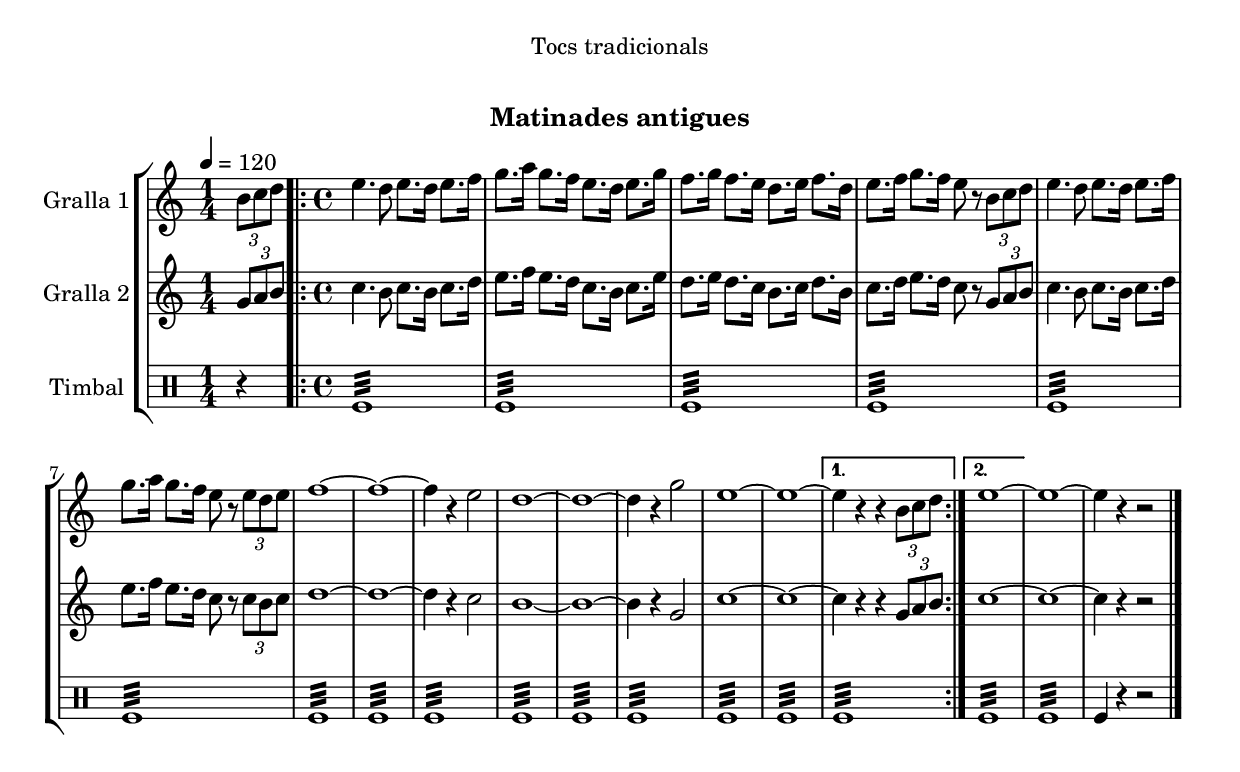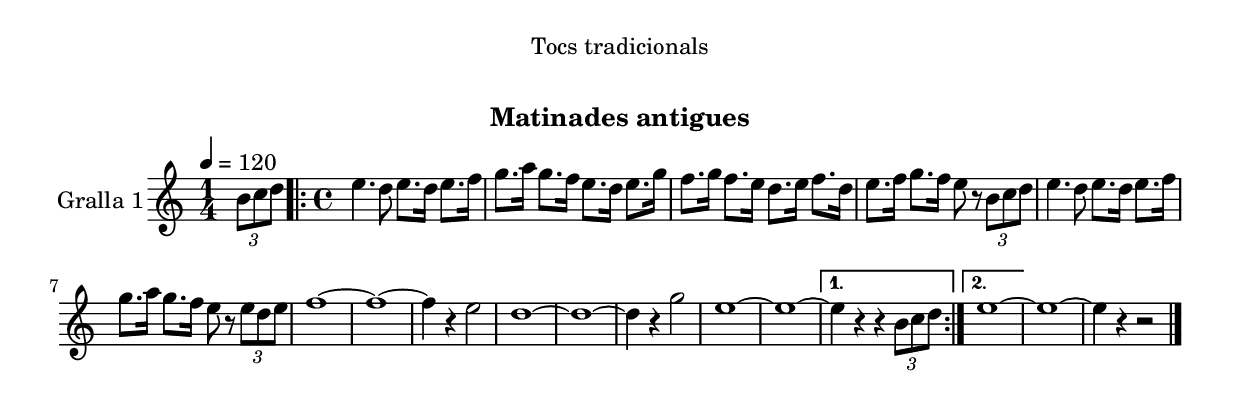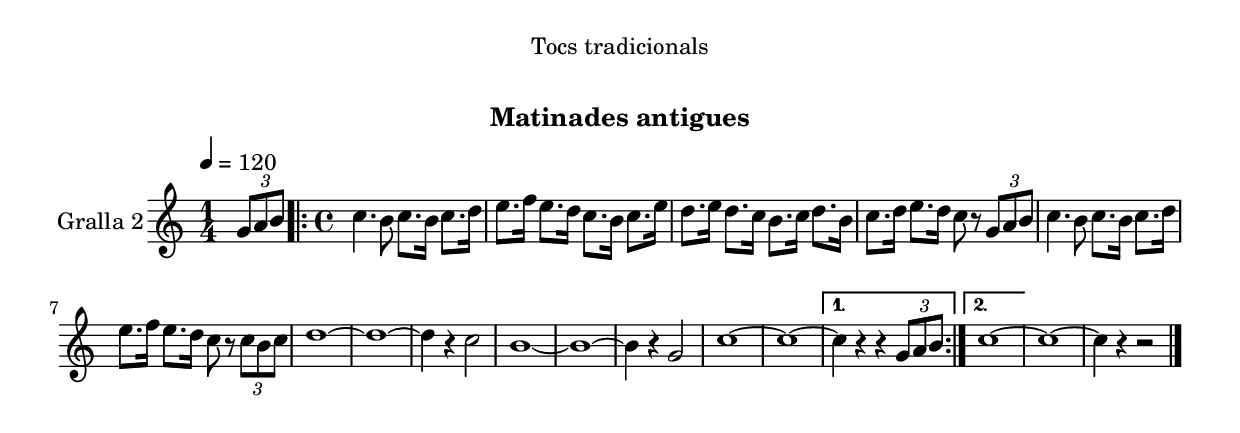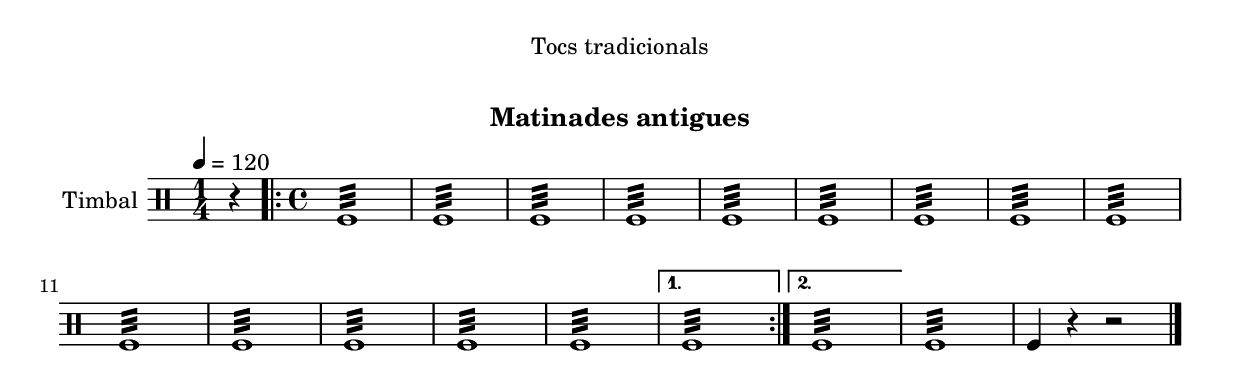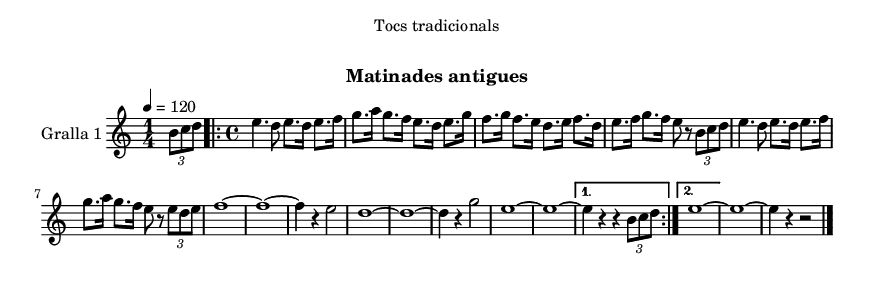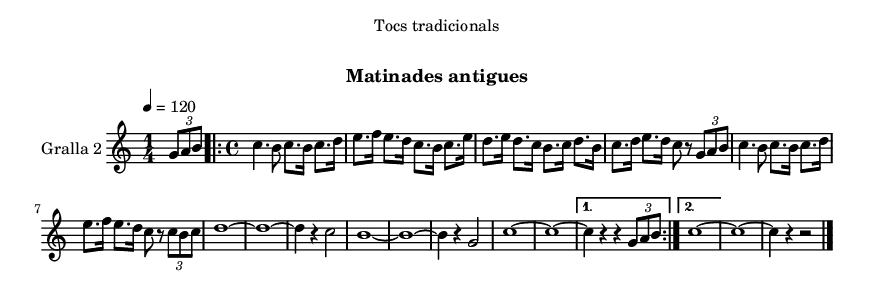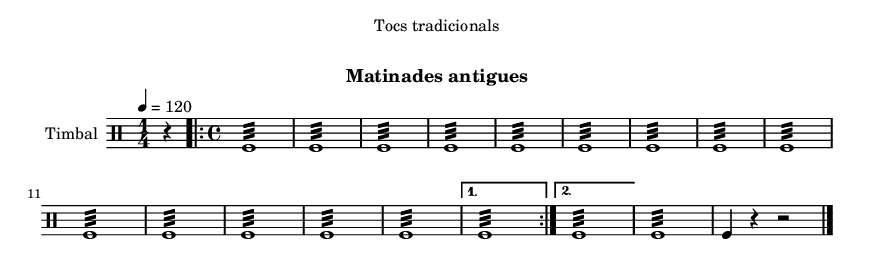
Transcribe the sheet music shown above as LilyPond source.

\version "2.16.0"

\header {
  dedication="Tocs tradicionals"
  title="         "
  subtitle="Matinades antigues"
  subsubtitle=""
  poet=""
  meter=""
  piece=""
  composer=""
  arranger=""
  opus=""
  instrument=""
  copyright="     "
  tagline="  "
}

liniaroAa =
\relative b'
{
  \tempo 4=120
  \clef treble
  \key c \major
  \time 1/4
  \times 2/3 { b8 c d }  |
  \time 4/4   \repeat volta 2 { e4. d8 e8. d16 e8. f16  |
  g8. a16 g8. f16 e8. d16 e8. g16  |
  f8. g16 f8. e16 d8. e16 f8. d16  |
  %05
  e8. f16 g8. f16 e8 r \times 2/3 { b c d }  |
  e4. d8 e8. d16 e8. f16  |
  g8. a16 g8. f16 e8 r \times 2/3 { e d e }  |
  f1 ~  |
  f1 ~  |
  %10
  f4 r e2  |
  d1 ~  |
  d1 ~  |
  d4 r g2  |
  e1 ~  |
  %15
  e1 ~ }
  \alternative { { e4 r r \times 2/3 { b8 c d } }
  { e1 ~ } }
  e1 ~  |
  e4 r r2  \bar "|."
}

liniaroAb =
\relative g'
{
  \tempo 4=120
  \clef treble
  \key c \major
  \time 1/4
  \times 2/3 { g8 a b }  |
  \time 4/4   \repeat volta 2 { c4. b8 c8. b16 c8. d16  |
  e8. f16 e8. d16 c8. b16 c8. e16  |
  d8. e16 d8. c16 b8. c16 d8. b16  |
  %05
  c8. d16 e8. d16 c8 r \times 2/3 { g a b }  |
  c4. b8 c8. b16 c8. d16  |
  e8. f16 e8. d16 c8 r \times 2/3 { c b c }  |
  d1 ~  |
  d1 ~  |
  %10
  d4 r c2  |
  b1 ~  |
  b1 ~  |
  b4 r g2  |
  c1 ~  |
  %15
  c1 ~ }
  \alternative { { c4 r r \times 2/3 { g8 a b } }
  { c1 ~ } }
  c1 ~  |
  c4 r r2  \bar "|."
}

liniaroAc =
\drummode
{
  \tempo 4=120
  \time 1/4
  r4  |
  \time 4/4   \repeat volta 2 { tomfl1:32  |
  tomfl1:32  |
  tomfl1:32  |
  %05
  tomfl1:32  |
  tomfl1:32  |
  tomfl1:32  |
  tomfl1:32  |
  tomfl1:32  |
  %10
  tomfl1:32  |
  tomfl1:32  |
  tomfl1:32  |
  tomfl1:32  |
  tomfl1:32  |
  %15
  tomfl1:32 }
  \alternative { { tomfl1:32 }
  { tomfl1:32 } }
  tomfl1:32  |
  tomfl4 r r2  \bar "|."
}

\book {

\paper {
  print-page-number = false
}

\bookpart {
  \score {
    \new StaffGroup {
      \override Score.RehearsalMark #'self-alignment-X = #LEFT
      <<
        \new Staff \with {instrumentName = #"Gralla 1" } \liniaroAa
        \new Staff \with {instrumentName = #"Gralla 2" } \liniaroAb
        \new DrumStaff \with {instrumentName = #"Timbal" } \liniaroAc
      >>
    }
    \layout {}
  }\score { \unfoldRepeats
    \new StaffGroup {
      \override Score.RehearsalMark #'self-alignment-X = #LEFT
      <<
        \new Staff \with {instrumentName = #"Gralla 1" } \liniaroAa
        \new Staff \with {instrumentName = #"Gralla 2" } \liniaroAb
        \new DrumStaff \with {instrumentName = #"Timbal" } \liniaroAc
      >>
    }
    \midi {}
  }
}

\bookpart {
  \header {}
  \score {
    \new StaffGroup {
      \override Score.RehearsalMark #'self-alignment-X = #LEFT
      <<
        \new Staff \with {instrumentName = #"Gralla 1" } \liniaroAa
      >>
    }
    \layout {}
  }\score { \unfoldRepeats
    \new StaffGroup {
      \override Score.RehearsalMark #'self-alignment-X = #LEFT
      <<
        \new Staff \with {instrumentName = #"Gralla 1" } \liniaroAa
      >>
    }
    \midi {}
  }
}

\bookpart {
  \header {}
  \score {
    \new StaffGroup {
      \override Score.RehearsalMark #'self-alignment-X = #LEFT
      <<
        \new Staff \with {instrumentName = #"Gralla 2" } \liniaroAb
      >>
    }
    \layout {}
  }\score { \unfoldRepeats
    \new StaffGroup {
      \override Score.RehearsalMark #'self-alignment-X = #LEFT
      <<
        \new Staff \with {instrumentName = #"Gralla 2" } \liniaroAb
      >>
    }
    \midi {}
  }
}

\bookpart {
  \header {}
  \score {
    \new StaffGroup {
      \override Score.RehearsalMark #'self-alignment-X = #LEFT
      <<
        \new DrumStaff \with {instrumentName = #"Timbal" } \liniaroAc
      >>
    }
    \layout {}
  }\score { \unfoldRepeats
    \new StaffGroup {
      \override Score.RehearsalMark #'self-alignment-X = #LEFT
      <<
        \new DrumStaff \with {instrumentName = #"Timbal" } \liniaroAc
      >>
    }
    \midi {}
  }
}

}

\book {

\paper {
  print-page-number = false
  #(set-paper-size "a6landscape")
  #(layout-set-staff-size 14)
}

\bookpart {
  \header {}
  \score {
    \new StaffGroup {
      \override Score.RehearsalMark #'self-alignment-X = #LEFT
      <<
        \new Staff \with {instrumentName = #"Gralla 1" } \liniaroAa
      >>
    }
    \layout {}
  }
}

\bookpart {
  \header {}
  \score {
    \new StaffGroup {
      \override Score.RehearsalMark #'self-alignment-X = #LEFT
      <<
        \new Staff \with {instrumentName = #"Gralla 2" } \liniaroAb
      >>
    }
    \layout {}
  }
}

\bookpart {
  \header {}
  \score {
    \new StaffGroup {
      \override Score.RehearsalMark #'self-alignment-X = #LEFT
      <<
        \new DrumStaff \with {instrumentName = #"Timbal" } \liniaroAc
      >>
    }
    \layout {}
  }
}

}

